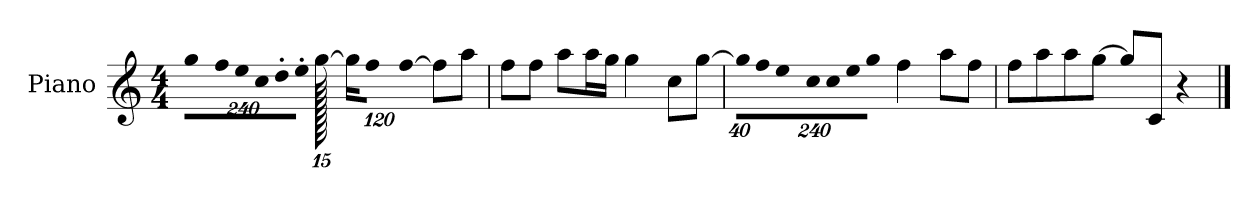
**kern
*part1
*staff1
*I"Piano
*I'P-no
*clefG2
*k[]
*M4/4
*MM90
*Xbrackettup
=1
!LO:N:vis=8
960%137gg\L
!LO:N:vis=16
1920%137ff\L
!LO:N:vis=16
1920%137ee\
!LO:N:vis=16
1920%137cc\
!LO:N:vis=16
1920%137dd'\
!LO:N:vis=16
1920%137ee'\JJ
[1920gg\
1920%79gg\LL]
24ff\JJ
[6ff\
8ff\L]
8aa\J
=2
8ff\L
8ff\J
8aa\L
16aa\L
16gg\JJ
4gg\
8cc\L
[8gg\J
=3
!LO:N:vis=32
640%23gg\KLL]
!LO:N:vis=16
1920%137ff\
!LO:N:vis=32
640%23ee\K
!LO:N:vis=16
1920%137cc\
!LO:N:vis=16
1920%137cc\
!LO:N:vis=16
1920%137ee\J
!LO:N:vis=8
960%137gg\J
4ff\
8aa\L
8ff\J
=4
8ff\L
8aa\
8aa\
[8gg\J
8gg/L]
8c/J
4r
==
*-
